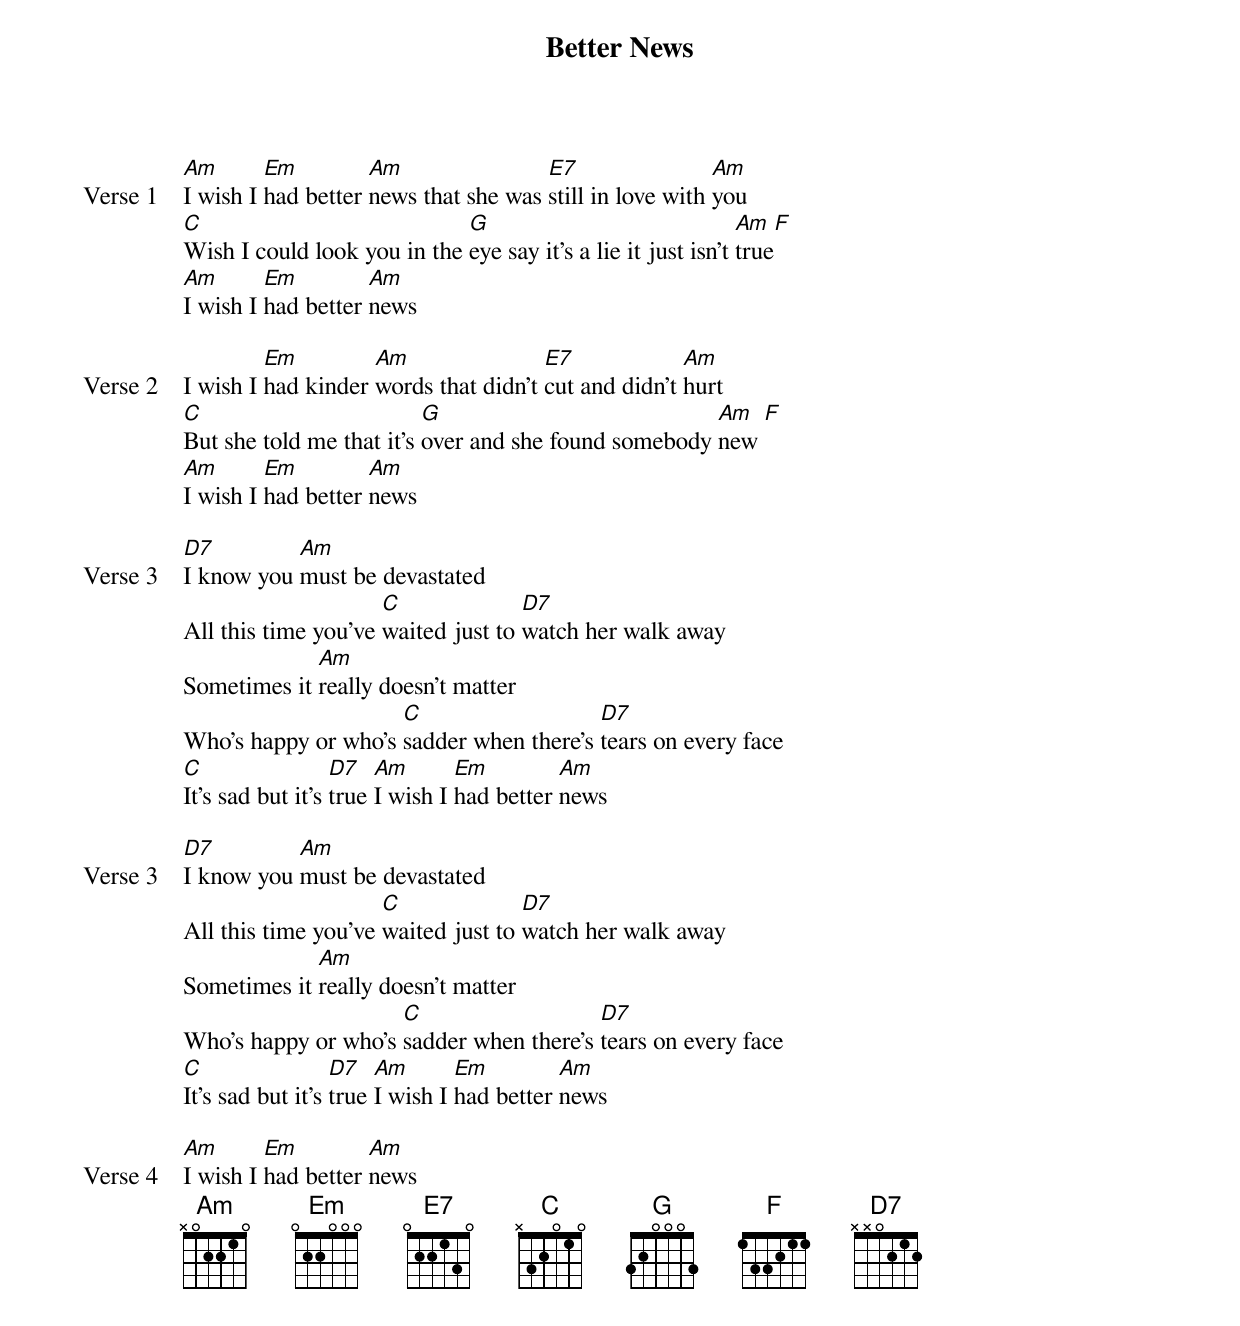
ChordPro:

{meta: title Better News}
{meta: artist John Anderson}
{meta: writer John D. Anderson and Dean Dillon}

{start_of_verse: Verse 1}
[Am]I wish I [Em]had better [Am]news that she was [E7]still in love with [Am]you
[C]Wish I could look you in the [G]eye say it’s a lie it just isn’t [Am]true[F]
[Am]I wish I [Em]had better [Am]news
{end_of_verse}

{start_of_verse: Verse 2}
I wish I [Em]had kinder [Am]words that didn’t [E7]cut and didn’t [Am]hurt
[C]But she told me that it’s [G]over and she found somebody [Am]new [F]
[Am]I wish I [Em]had better [Am]news
{end_of_verse}

{start_of_verse: Verse 3}
[D7]I know you [Am]must be devastated
All this time you’ve [C]waited just to [D7]watch her walk away
Sometimes it [Am]really doesn’t matter
Who’s happy or who’s [C]sadder when there’s [D7]tears on every face
[C]It’s sad but it’s [D7]true [Am]I wish I [Em]had better [Am]news
{end_of_verse}

{start_of_verse: Verse 3}
[D7]I know you [Am]must be devastated
All this time you’ve [C]waited just to [D7]watch her walk away
Sometimes it [Am]really doesn’t matter
Who’s happy or who’s [C]sadder when there’s [D7]tears on every face
[C]It’s sad but it’s [D7]true [Am]I wish I [Em]had better [Am]news
{end_of_verse}

{start_of_verse: Verse 4}
[Am]I wish I [Em]had better [Am]news
{end_of_verse}
